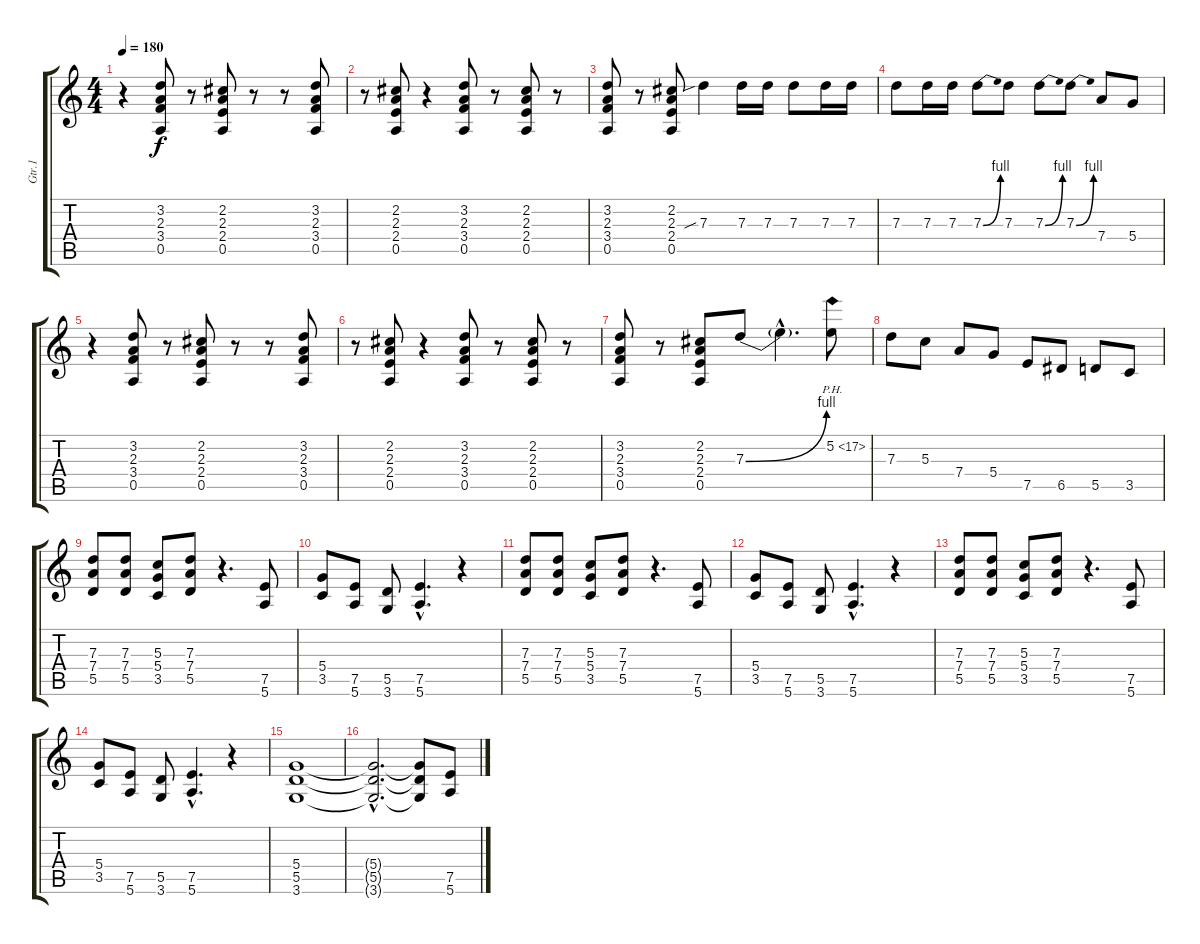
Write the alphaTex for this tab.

\track ("Gtr.1" "Gtr.1") {instrument distortionguitar}
\staff {score tabs}
\tuning (E4 B3 G3 D3 A2 E2) {hide}
\ts (4 4)
\tempo 180
\clef g2
\ks c
r.4{dy f} (3.2 2.3 3.4 0.5).8 r.8 (2.2 2.3 2.4 0.5).8 r.8 r.8 (3.2 2.3 3.4 0.5).8 |
r.8 (2.2 2.3 2.4 0.5).8 r.4 (3.2 2.3 3.4 0.5).8 r.8 (2.2 2.3 2.4 0.5).8 r.8 |
(3.2 2.3 3.4 0.5).8 r.8 (2.2 2.3 2.4 0.5).8 7.3{sib}.4 7.3.16 7.3.16 7.3.8 7.3.16 7.3.16 |
7.3.8 7.3.16 7.3.16 7.3{be (bend 0 0 60 4)}.8 7.3.8 7.3{be (bend 0 0 60 4)}.8 7.3{be (bend 0 0 60 4)}.8 7.4.8 5.4.8 |
r.4 (3.2 2.3 3.4 0.5).8 r.8 (2.2 2.3 2.4 0.5).8 r.8 r.8 (3.2 2.3 3.4 0.5).8 |
r.8 (2.2 2.3 2.4 0.5).8 r.4 (3.2 2.3 3.4 0.5).8 r.8 (2.2 2.3 2.4 0.5).8 r.8 |
(3.2 2.3 3.4 0.5).8 r.8 (2.2 2.3 2.4 0.5).8 7.3{be (bend 0 0 60 4)}.8 7.3{hac t}.4{d} 5.2{ph 12}.8 |
7.3.8 5.3.8 7.4.8 5.4.8 7.5.8 6.5.8 5.5.8 3.5.8 |
(7.3 7.4 5.5).8 (7.3 7.4 5.5).8 (5.3 5.4 3.5).8 (7.3 7.4 5.5).8 r.4{d} (7.5 5.6).8 |
(5.4 3.5).8 (7.5 5.6).8 (5.5 3.6).8 (7.5{hac} 5.6{hac}).4{d} r.4 |
(7.3 7.4 5.5).8 (7.3 7.4 5.5).8 (5.3 5.4 3.5).8 (7.3 7.4 5.5).8 r.4{d} (7.5 5.6).8 |
(5.4 3.5).8 (7.5 5.6).8 (5.5 3.6).8 (7.5{hac} 5.6{hac}).4{d} r.4 |
(7.3 7.4 5.5).8 (7.3 7.4 5.5).8 (5.3 5.4 3.5).8 (7.3 7.4 5.5).8 r.4{d} (7.5 5.6).8 |
(5.4 3.5).8 (7.5 5.6).8 (5.5 3.6).8 (7.5{hac} 5.6{hac}).4{d} r.4 |
(5.4 5.5 3.6).1 |
(5.4{hac t} 5.5{hac t} 3.6{hac t}).2{d} (5.4{t} 5.5{t} 3.6{t}).8 (7.5 5.6).8
